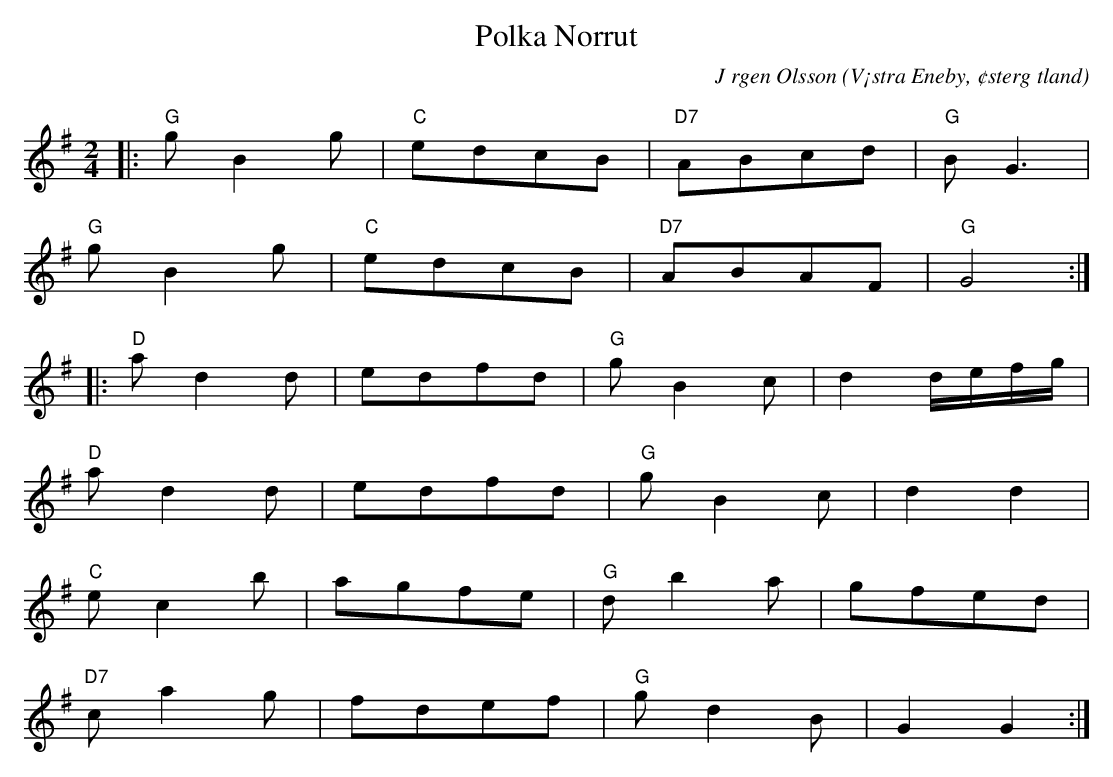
X:1
T:Polka Norrut
C:J rgen Olsson
O:V¡stra Eneby, ¢sterg tland
Q:115
M:2/4
L:1/8
K:G
V:1
|:"G" gB2g|"C" edcB|"D7" ABcd|"G" B G3|
  "G" gB2g|"C" edcB|"D7" ABAF|"G" G4 :|
|:"D" ad2d|edfd   |"G" gB2c |d2d/2e/2f/2g/2|
"D" ad2d|edfd   |"G" gB2c |d2d2   |
"C" ec2b |agfe   |"G" db2a |gfed   |
"D7" ca2g |fdef   |"G" gd2B |G2G2   :|]
